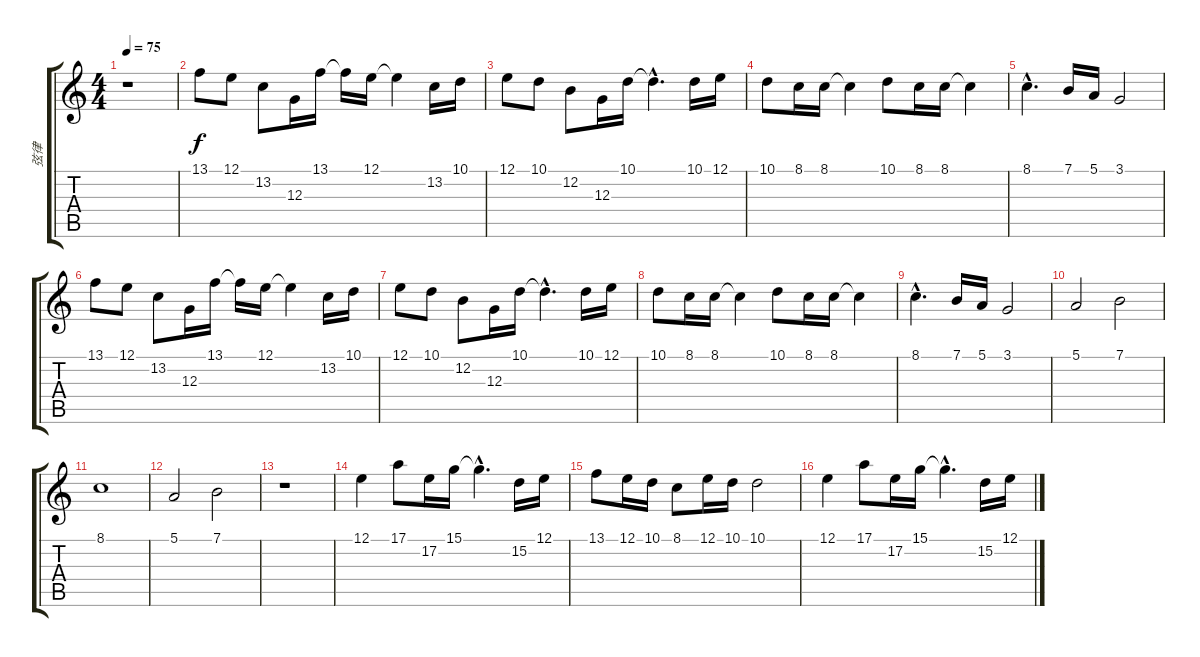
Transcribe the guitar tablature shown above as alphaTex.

\track ("弦律" "弦律") {instrument electricgrandpiano}
\staff {score tabs}
\tuning (E4 B3 G3 D3 A2 E2) {hide}
\ts (4 4)
\tempo 75
\clef g2
\ks c
r.1{dy f} |
13.1.8 12.1.8 13.2.8 12.3.16 13.1.16 13.1{t}.16 12.1.16 12.1{t}.4 13.2.16 10.1.16 |
12.1.8 10.1.8 12.2.8 12.3.16 10.1.16 10.1{hac t}.4{d} 10.1.16 12.1.16 |
10.1.8 8.1.16 8.1.16 8.1{t}.4 10.1.8 8.1.16 8.1.16 8.1{t}.4 |
8.1{hac}.4{d} 7.1.16 5.1.16 3.1.2 |
13.1.8 12.1.8 13.2.8 12.3.16 13.1.16 13.1{t}.16 12.1.16 12.1{t}.4 13.2.16 10.1.16 |
12.1.8 10.1.8 12.2.8 12.3.16 10.1.16 10.1{hac t}.4{d} 10.1.16 12.1.16 |
10.1.8 8.1.16 8.1.16 8.1{t}.4 10.1.8 8.1.16 8.1.16 8.1{t}.4 |
8.1{hac}.4{d} 7.1.16 5.1.16 3.1.2 |
5.1.2 7.1.2 |
8.1.1 |
5.1.2 7.1.2 |
r.1 |
12.1.4 17.1.8 17.2.16 15.1.16 15.1{hac t}.4{d} 15.2.16 12.1.16 |
13.1.8 12.1.16 10.1.16 8.1.8 12.1.16 10.1.16 10.1.2 |
12.1.4 17.1.8 17.2.16 15.1.16 15.1{hac t}.4{d} 15.2.16 12.1.16
